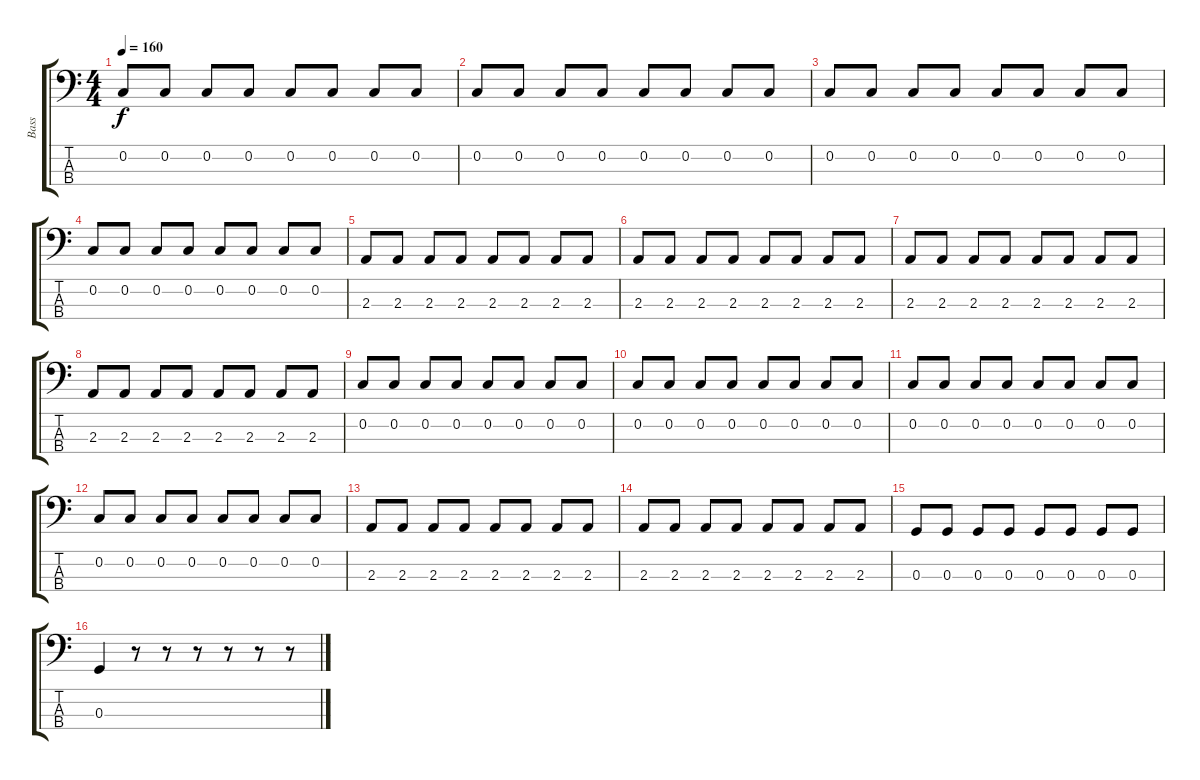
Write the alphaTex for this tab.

\track ("Bass" "Bass") {instrument electricbassfinger}
\staff {score tabs}
\tuning (F2 C2 G1 C1) {hide}
\ts (4 4)
\tempo 160
\clef f4
\ks c
0.2.8{dy f} 0.2.8 0.2.8 0.2.8 0.2.8 0.2.8 0.2.8 0.2.8 |
0.2.8 0.2.8 0.2.8 0.2.8 0.2.8 0.2.8 0.2.8 0.2.8 |
0.2.8 0.2.8 0.2.8 0.2.8 0.2.8 0.2.8 0.2.8 0.2.8 |
0.2.8 0.2.8 0.2.8 0.2.8 0.2.8 0.2.8 0.2.8 0.2.8 |
2.3.8 2.3.8 2.3.8 2.3.8 2.3.8 2.3.8 2.3.8 2.3.8 |
2.3.8 2.3.8 2.3.8 2.3.8 2.3.8 2.3.8 2.3.8 2.3.8 |
2.3.8 2.3.8 2.3.8 2.3.8 2.3.8 2.3.8 2.3.8 2.3.8 |
2.3.8 2.3.8 2.3.8 2.3.8 2.3.8 2.3.8 2.3.8 2.3.8 |
0.2.8 0.2.8 0.2.8 0.2.8 0.2.8 0.2.8 0.2.8 0.2.8 |
0.2.8 0.2.8 0.2.8 0.2.8 0.2.8 0.2.8 0.2.8 0.2.8 |
0.2.8 0.2.8 0.2.8 0.2.8 0.2.8 0.2.8 0.2.8 0.2.8 |
0.2.8 0.2.8 0.2.8 0.2.8 0.2.8 0.2.8 0.2.8 0.2.8 |
2.3.8 2.3.8 2.3.8 2.3.8 2.3.8 2.3.8 2.3.8 2.3.8 |
2.3.8 2.3.8 2.3.8 2.3.8 2.3.8 2.3.8 2.3.8 2.3.8 |
0.3.8 0.3.8 0.3.8 0.3.8 0.3.8 0.3.8 0.3.8 0.3.8 |
0.3.4 r.8 r.8 r.8 r.8 r.8 r.8
